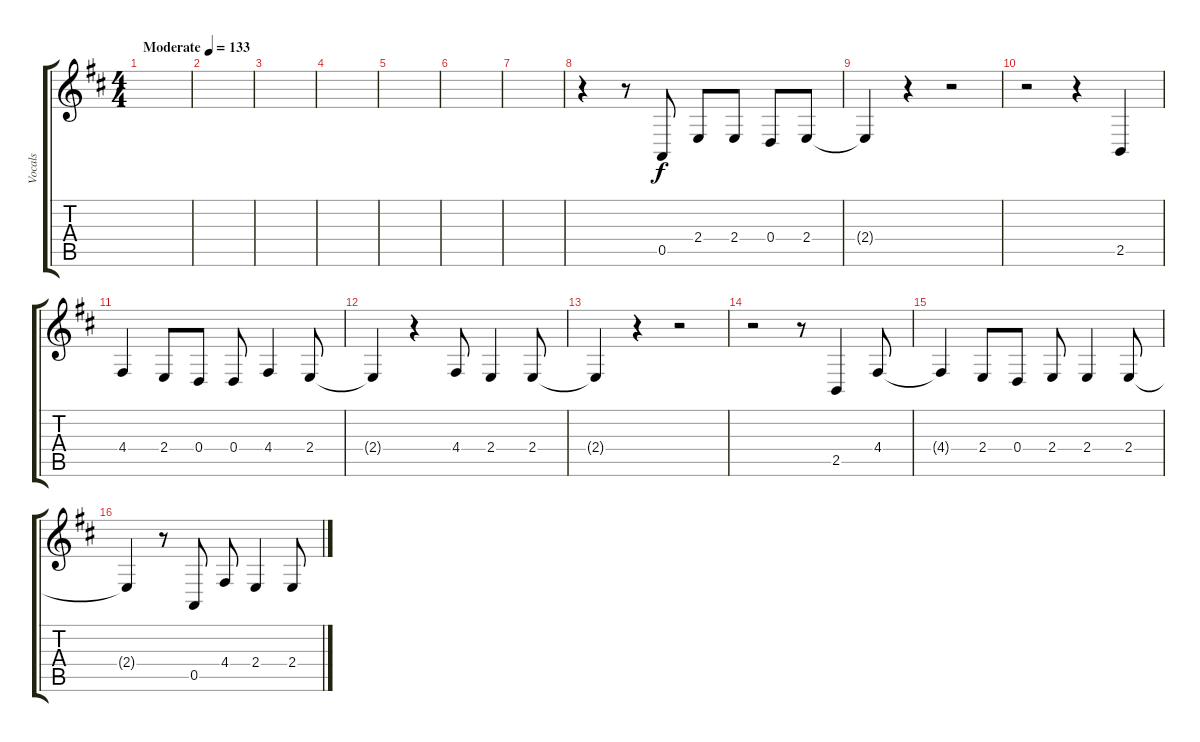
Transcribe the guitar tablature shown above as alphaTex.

\track ("Vocals" "Vocals") {instrument oboe}
\staff {score tabs}
\tuning (E4 B3 G3 D3 A2 E2) {hide}
\ts (4 4)
\tempo (133 "Moderate")
\clef g2
\ks d
|
|
|
|
|
|
|
r.4 r.8 0.5.8 2.4.8 2.4.8 0.4.8 2.4.8 |
2.4{t}.4 r.4 r.2 |
r.2 r.4 2.5.4 |
4.4.4 2.4.8 0.4.8 0.4.8 4.4.4 2.4.8 |
2.4{t}.4 r.4 4.4.8 2.4.4 2.4.8 |
2.4{t}.4 r.4 r.2 |
r.2 r.8 2.5.4 4.4.8 |
4.4{t}.4 2.4.8 0.4.8 2.4.8 2.4.4 2.4.8 |
2.4{t}.4 r.8 0.5.8 4.4.8 2.4.4 2.4.8
